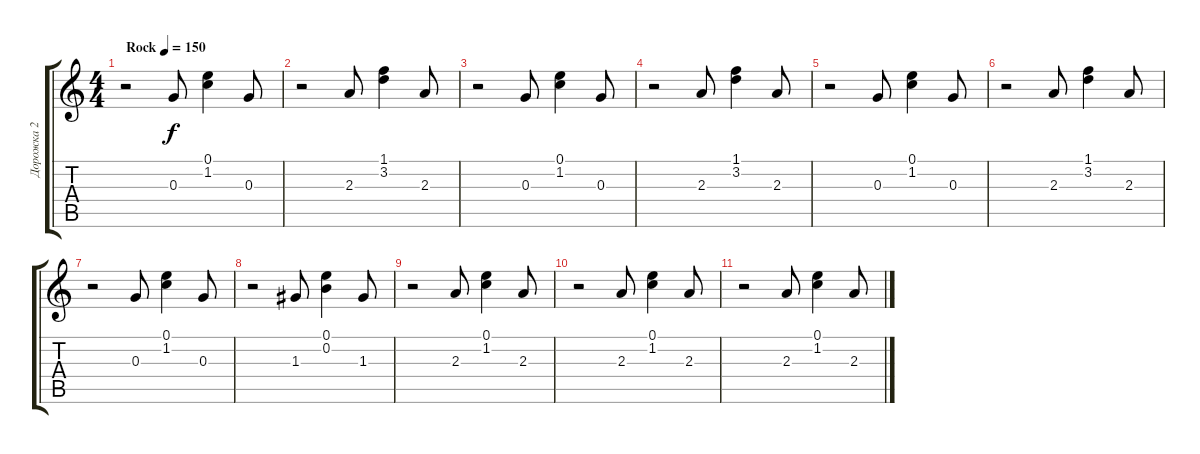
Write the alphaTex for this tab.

\track ("Дорожка 2" "Дорожка 2") {instrument acousticguitarsteel}
\staff {score tabs}
\tuning (E4 B3 G3 D3 A2 E2) {hide}
\ts (4 4)
\tempo (150 "Rock")
\clef g2
\ks c
r.2{dy f instrument acousticguitarsteel} 0.3.8 (0.1 1.2).4 0.3.8 |
r.2 2.3.8 (1.1 3.2).4 2.3.8 |
r.2 0.3.8 (0.1 1.2).4 0.3.8 |
r.2 2.3.8 (1.1 3.2).4 2.3.8 |
r.2 0.3.8 (0.1 1.2).4 0.3.8 |
r.2 2.3.8 (1.1 3.2).4 2.3.8 |
r.2 0.3.8 (0.1 1.2).4 0.3.8 |
r.2 1.3.8 (0.1 0.2).4 1.3.8 |
r.2 2.3.8 (0.1 1.2).4 2.3.8 |
r.2 2.3.8 (0.1 1.2).4 2.3.8 |
r.2 2.3.8 (0.1 1.2).4 2.3.8
